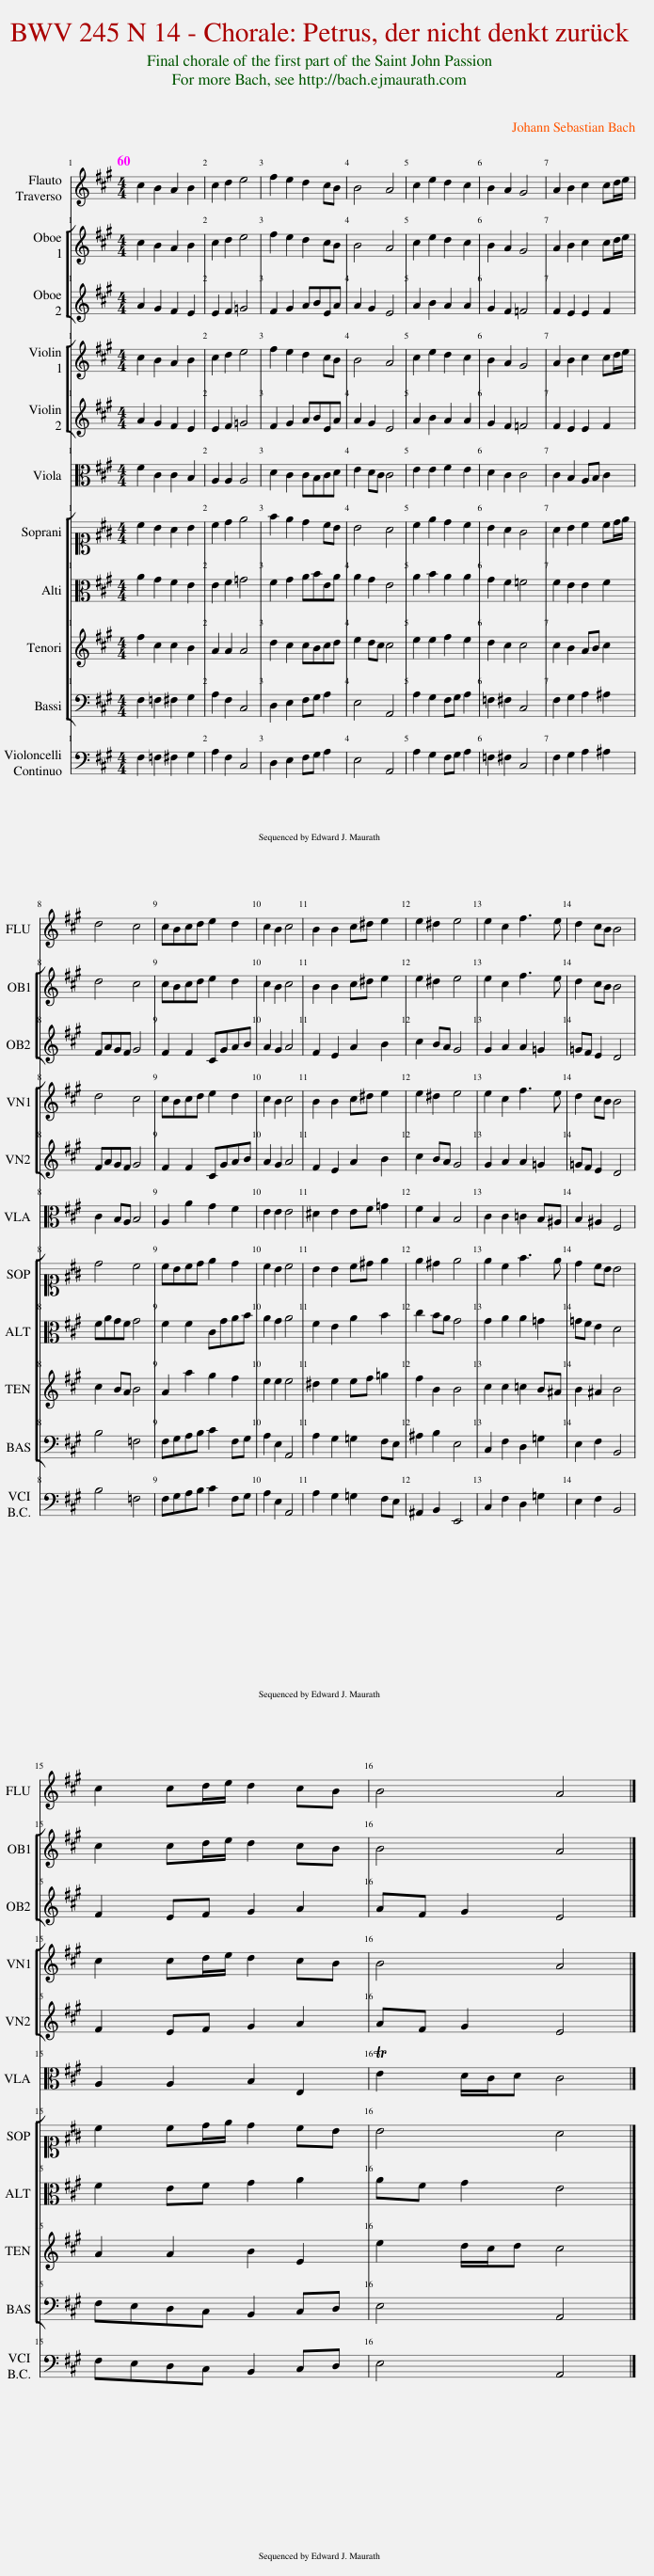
X:1
%%score 1 [ 2 3 ] [ 4 5 ] 6 [ 7 8 9 10 ] [ 11 12 ] [ 13 14 ] 15 { 16 | 17 }
L:1/8
Q:1/4=60
M:4/4
I:linebreak $
K:A
V:1 treble
V:2 treble
V:3 treble
V:4 treble
V:5 treble
V:6 alto
V:7 alto1
V:8 alto
V:9 treble transpose=-12
V:10 bass
V:11 bass
V:12 bass
V:13 bass
V:14 bass
V:15 treble
V:16 treble
V:17 bass
V:1
 c2 B2 A2 B2 | c2 d2 e4 | f2 e2 d2 cB | B4 A4 | c2 e2 d2 c2 | %5
 B2 A2 G4 | A2 B2 c2 cd/e/ |$ d4 c4 | cBcd e2 d2 | c2 B2 c4 | %10
 B2 B2 c^d e2 | e2 ^d2 e4 | e2 c2 f3 e | d2 cB B4 |$ c2 cd/e/ d2 cB | %15
 B4 A4 |] %16
V:2
 c2 B2 A2 B2 | c2 d2 e4 | f2 e2 d2 cB | B4 A4 | c2 e2 d2 c2 | %5
 B2 A2 G4 | A2 B2 c2 cd/e/ |$ d4 c4 | cBcd e2 d2 | c2 B2 c4 | %10
 B2 B2 c^d e2 | e2 ^d2 e4 | e2 c2 f3 e | d2 cB B4 |$ c2 cd/e/ d2 cB | %15
 B4 A4 |] %16
V:3
 A2 G2 F2 E2 | E2 F2 =G4 | F2 G2 ABEA | A2 G2 E4 | A2 B2 A2 A2 | %5
 G2 F2 =F4 | F2 E2 E2 F2 |$ FAGF G4 | F2 F2 CGAB | A2 G2 A4 | %10
 F2 E2 A2 B2 | c2 BA G4 | G2 A2 A2 =G2 | =GF E2 D4 |$ F2 EF G2 A2 | %15
 AF G2 E4 |] %16
V:4
 c2 B2 A2 B2 | c2 d2 e4 | f2 e2 d2 cB | B4 A4 | c2 e2 d2 c2 | %5
 B2 A2 G4 | A2 B2 c2 cd/e/ |$ d4 c4 | cBcd e2 d2 | c2 B2 c4 | %10
 B2 B2 c^d e2 | e2 ^d2 e4 | e2 c2 f3 e | d2 cB B4 |$ c2 cd/e/ d2 cB | %15
 B4 A4 |] %16
V:5
 A2 G2 F2 E2 | E2 F2 =G4 | F2 G2 ABEA | A2 G2 E4 | A2 B2 A2 A2 | %5
 G2 F2 =F4 | F2 E2 E2 F2 |$ FAGF G4 | F2 F2 CGAB | A2 G2 A4 | %10
 F2 E2 A2 B2 | c2 BA G4 | G2 A2 A2 =G2 | =GF E2 D4 |$ F2 EF G2 A2 | %15
 AF G2 E4 |] %16
V:6
 F2 C2 C2 B,2 | A,2 A,2 A,4 | D2 C2 CB,CD | E2 DC C4 | E2 E2 F2 E2 | %5
 D2 C2 C4 | C2 B,2 A,B, C2 |$ C2 B,A, B,4 | A,2 A2 G2 F2 | E2 E2 E4 | %10
 ^D2 E2 EF =G2 | F2 B,2 B,4 | C2 C2 =C2 B,^A, | B,2 ^A,2 F,4 |$ A,2 A,2 B,2 E,2 | %15
 TE2 D/C/D C4 |] %16
V:7
 c2 B2 A2 B2 | c2 d2 e4 | f2 e2 d2 cB | B4 A4 | c2 e2 d2 c2 | %5
 B2 A2 G4 | A2 B2 c2 cd/e/ |$ d4 c4 | cBcd e2 d2 | c2 B2 c4 | %10
 B2 B2 c^d e2 | e2 ^d2 e4 | e2 c2 f3 e | d2 cB B4 |$ c2 cd/e/ d2 cB | %15
 B4 A4 |] %16
V:8
 A2 G2 F2 E2 | E2 F2 =G4 | F2 G2 ABEA | A2 G2 E4 | A2 B2 A2 A2 | %5
 G2 F2 =F4 | F2 E2 E2 F2 |$ FAGF G4 | F2 F2 CGAB | A2 G2 A4 | %10
 F2 E2 A2 B2 | c2 BA G4 | G2 A2 A2 =G2 | =GF E2 D4 |$ F2 EF G2 A2 | %15
 AF G2 E4 |] %16
V:9
 f2 c2 c2 B2 | A2 A2 A4 | d2 c2 cBcd | e2 dc c4 | e2 e2 f2 e2 | %5
 d2 c2 c4 | c2 B2 AB c2 |$ c2 BA B4 | A2 a2 g2 f2 | e2 e2 e4 | %10
 ^d2 e2 ef =g2 | f2 B2 B4 | c2 c2 =c2 B^A | B2 ^A2 B4 |$ A2 A2 B2 E2 | %15
 e2 d/c/d c4 |] %16
V:10
 F,2 =F,2 ^F,2 G,2 | A,2 F,2 C,4 | D,2 E,2 F,G, A,2 | E,4 A,,4 | A,2 G,2 F,G, A,2 | %5
 =F,2 ^F,2 C,4 | F,2 G,2 A,2 ^A,2 |$ B,4 =F,4 | F,G,A,B, C2 F,G, | A,2 E,2 A,,4 | %10
 A,2 G,2 =G,2 F,E, | ^A,2 B,2 E,4 | C,2 F,2 D,2 =G,2 | E,2 F,2 B,,4 |$ F,E,D,C, B,,2 C,D, | %15
 E,4 A,,4 |] %16
V:11
 F,2 =F,2 ^F,2 G,2 | A,2 F,2 C,4 | D,2 E,2 F, G, A,2 | E,4 A,,4 | A,2 G,2 F, G, A,2 | %5
 =F,2 ^F,2 C,4 | F,2 G,2 A,2 ^A,2 |$ B,4 =F,4 | F, G, A, B, C2 F, G, | A,2 E,2 A,,4 | %10
 A,2 G,2 =G,2 F, E, | ^A,,2 B,,2 E,,4 | C,2 F,2 D,2 =G,2 | E,2 F,2 B,,4 |$ F, E, D, C, B,,2 C, D, | %15
 E,4 A,,4 |] %16
V:12
 F,,2 =F,,2 ^F,,2 G,,2 | A,,2 F,,2 C,,4 | D,,2 E,,2 F,, G,, A,,2 | E,,4 A,,,4 | A,,2 G,,2 F,, G,, A,,2 | %5
 =F,,2 ^F,,2 C,,4 | F,,2 G,,2 A,,2 ^A,,2 |$ B,,4 =F,,4 | F,, G,, A,, B,, C,2 F,, G,, | A,,2 E,,2 A,,,4 | %10
 A,,2 G,,2 =G,,2 F,, E,, | ^A,,,2 B,,,2 E,,,4 | C,,2 F,,2 D,,2 =G,,2 | E,,2 F,,2 B,,,4 |$ F,, E,, D,, C,, B,,,2 C,, D,, | %15
 E,,4 A,,,4 |] %16
V:13
 F,2 =F,2 ^F,2 G,2 | A,2 F,2 C,4 | D,2 E,2 F,G, A,2 | E,4 A,,4 | A,2 G,2 F,G, A,2 | %5
 =F,2 ^F,2 C,4 | F,2 G,2 A,2 ^A,2 |$ B,4 =F,4 | F,G,A,B, C2 F,G, | A,2 E,2 A,,4 | %10
 A,2 G,2 =G,2 F,E, | ^A,,2 B,,2 E,,4 | C,2 F,2 D,2 =G,2 | E,2 F,2 B,,4 |$ F,E,D,C, B,,2 C,D, | %15
 E,4 A,,4 |] %16
V:14
 F,,2 =F,,2 ^F,,2 G,,2 | A,,2 F,,2 C,,4 | D,,2 E,,2 F,, G,, A,,2 | E,,4 A,,,4 | A,,2 G,,2 F,, G,, A,,2 | %5
 =F,,2 ^F,,2 C,,4 | F,,2 G,,2 A,,2 ^A,,2 |$ B,,4 =F,,4 | F,, G,, A,, B,, C,2 F,, G,, | A,,2 E,,2 A,,,4 | %10
 A,,2 G,,2 =G,,2 F,, E,, | ^A,,,2 B,,,2 E,,,4 | C,,2 F,,2 D,,2 =G,,2 | E,,2 F,,2 B,,,4 |$ F,, E,, D,, C,, B,,,2 C,, D,, | %15
 E,,4 A,,,4 |] %16
V:15
 [CFA]2 [^EG]2 F2 =E2 | E2 F2 =G4 | [DF]2 G2 A B E A | A2 G2 [CEA]4 | A2 [GB]2 A2 [EA]2 | %5
 [=FG]2 ^F2 =F4 | F2 E2 E2 F2 |$ F A G F G4 | F2 F2 C G A B | A2 G2 A4 | %10
 F2 E2 A2 B2 | c2 B A G4 | G2 A2 A2 =G2 | =G F E2 D4 |$ F2 E F G2 A2 | %15
 A F G2 [CEA]4 |] %16
V:16
 [A,CF]2 [G,C]2 [A,C]2 [B,E]2 | [CE]2 [F,A,]2 [=G,A,CE]4 | [F,D]2 [G,CE]2 [A,C] B, [CE] [A,D] | E2 [G,D] C [E,C]4 | E2 E2 F2 E2 | %5
 [G,B,D]2 [A,C]2 [=F,G,C]4 | C2 B,2 [A,CE] B, [CF]2 |$ C2 [G,B,] [F,A,] [G,B,]4 | [F,A,]2 [FA]2 [EG]2 [DF]2 | [CE]2 [G,B,E]2 [A,CE]4 | %10
 [B,^DF]2 [B,E]2 E F [=G,CE]2 | [F,^A,C]2 B,2 [G,B,E]4 | [G,CE]2 [A,C]2 [F,A,=C]2 B, ^A, | [=G,B,]2 ^A,2 [B,D]4 |$ A,2 A,2 [F,B,]2 [E,A,]2 | %15
 E2 D/ C/ D [A,CF]4 |] %16
V:17
 F,2 =F,2 ^F,2 G,2 | A,2 F,2 C,4 | D,2 E,2 F, G, A,2 | E,4 A,,4 | A,2 G,2 F, G, A,2 | %5
 =F,2 ^F,2 C,4 | F,2 G,2 A,2 ^A,2 |$ B,4 =F,4 | F, G, A, B, C2 F, G, | A,2 E,2 A,,4 | %10
 A,2 G,2 =G,2 F, E, | ^A,,2 B,,2 E,,4 | C,2 F,2 D,2 =G,2 | E,2 F,2 B,,4 |$ F, E, D, C, B,,2 C, D, | %15
 E,4 A,,4 |] %16
